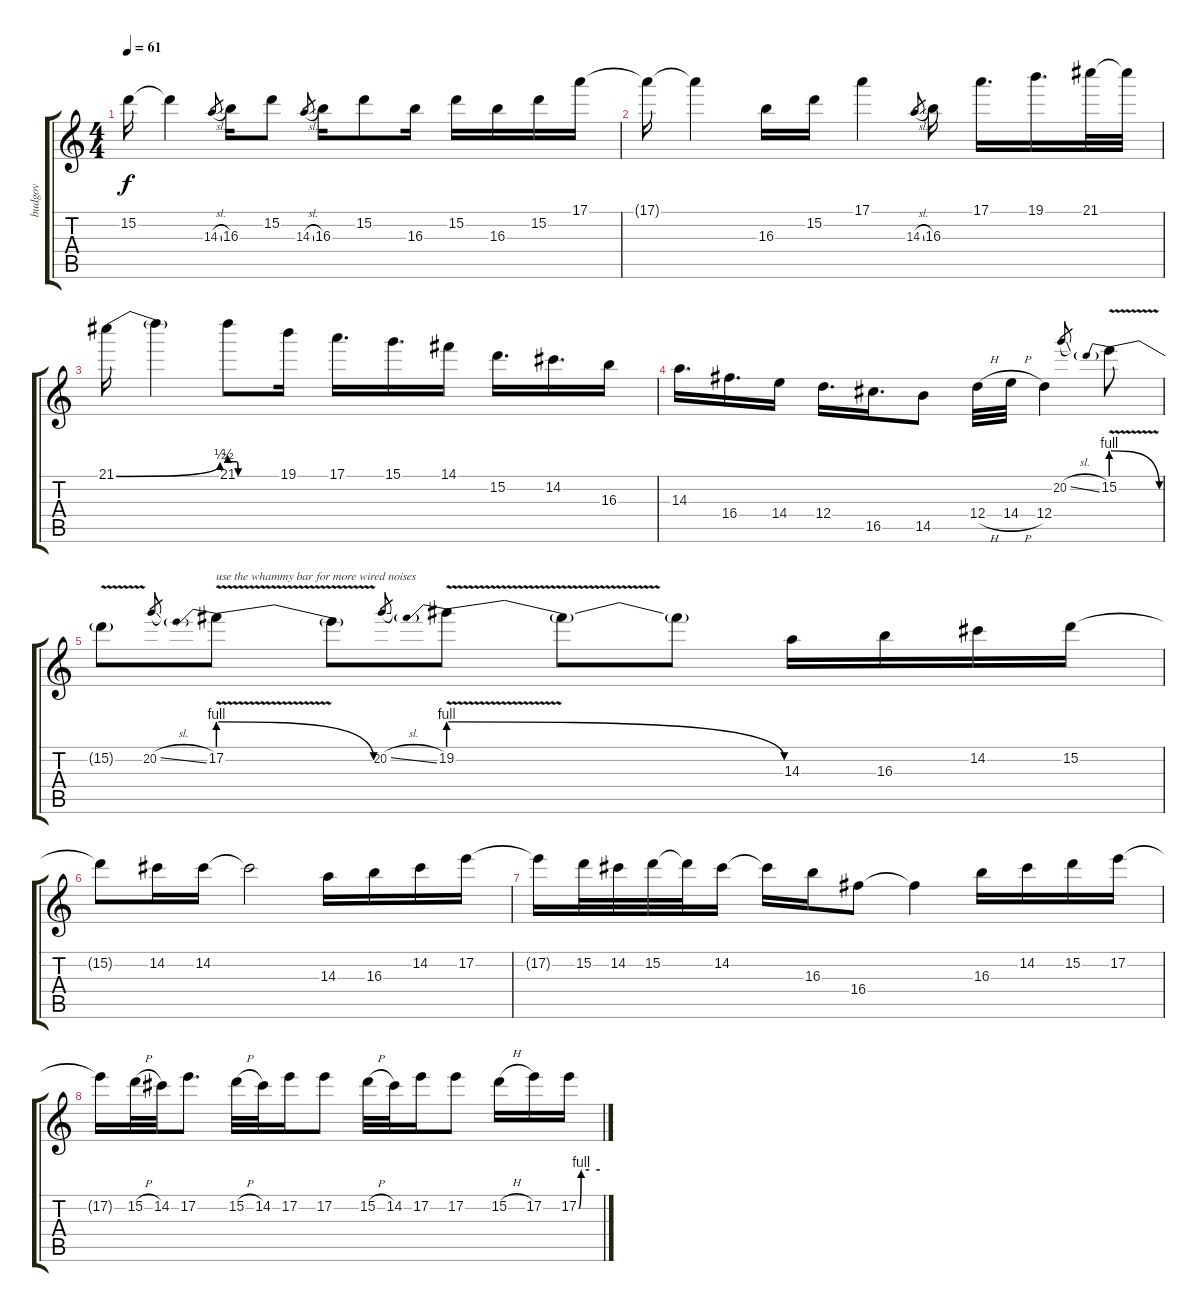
\track ("budgov" "budgov") {instrument distortionguitar}
\staff {score tabs}
\tuning (E4 B3 G3 D3 A2 E2) {hide}
\ts (4 4)
\tempo 61
\clef g2
\ks c
15.2{t}.16{dy f} 15.2{t}.4 14.3{sl}.8{gr} 16.3.16 15.2.8 14.3{sl}.8{gr} 16.3.16 15.2.8 16.3.16 15.2.16 16.3.16 15.2.16 17.1.16 |
17.1{t}.16 17.1{t}.4 16.3.16 15.2.16 17.1.4 14.3{sl}.8{gr} 16.3.16 17.1.16{d} 19.1.16{d} 21.1.32 21.1{t}.32 |
21.1{be (bend 0 0 60 2)}.16 21.1{t}.4 21.1{be (custom 0 2 9 2 11 0 20 0 40 0 60 0)}.8 19.1.16 17.1.16{d} 15.1.16{d} 14.1.16 15.2.16{d} 14.2.16{d} 16.3.16 |
14.3.16{d} 16.4.16{d} 14.4.16 12.4.16{d} 16.5.16{d} 14.5.8 12.4{h}.32 14.4{h}.32 12.4.4 20.2{sl}.8{gr} 15.2{be (prebendrelease 0 4 60 0) v}.8 |
15.2{t}.8 20.2{sl}.8{gr} 17.2{be (prebendrelease 0 4 60 0) v}.8{txt "use the whammy bar for more wired noises"} 17.2{t}.8 20.2{sl}.8{gr} 19.2{be (prebendrelease 0 4 60 0) v}.8 19.2{t}.8 19.2{t}.8 14.3.16 16.3.16 14.2.16 15.2.16 |
15.2{t}.8 14.2.16 14.2.16 14.2{t}.2 14.3.16 16.3.16 14.2.16 17.2.16 |
17.2{t}.16 15.2.32 14.2.32 15.2.32 15.2{t}.32 14.2.16 14.2{t}.16 16.3.16 16.4.8 16.4{t}.4 16.3.16 14.2.16 15.2.16 17.2.16 |
17.2{t}.16 15.2{h}.32 14.2.32 17.2.8{d} 15.2{h}.32 14.2.32 17.2.16 17.2.8 15.2{h}.32 14.2.32 17.2.16 17.2.8 15.2{h}.16 17.2.16 17.2{be (custom 0 0 7 4 9 4 30 4 60 4)}.16
